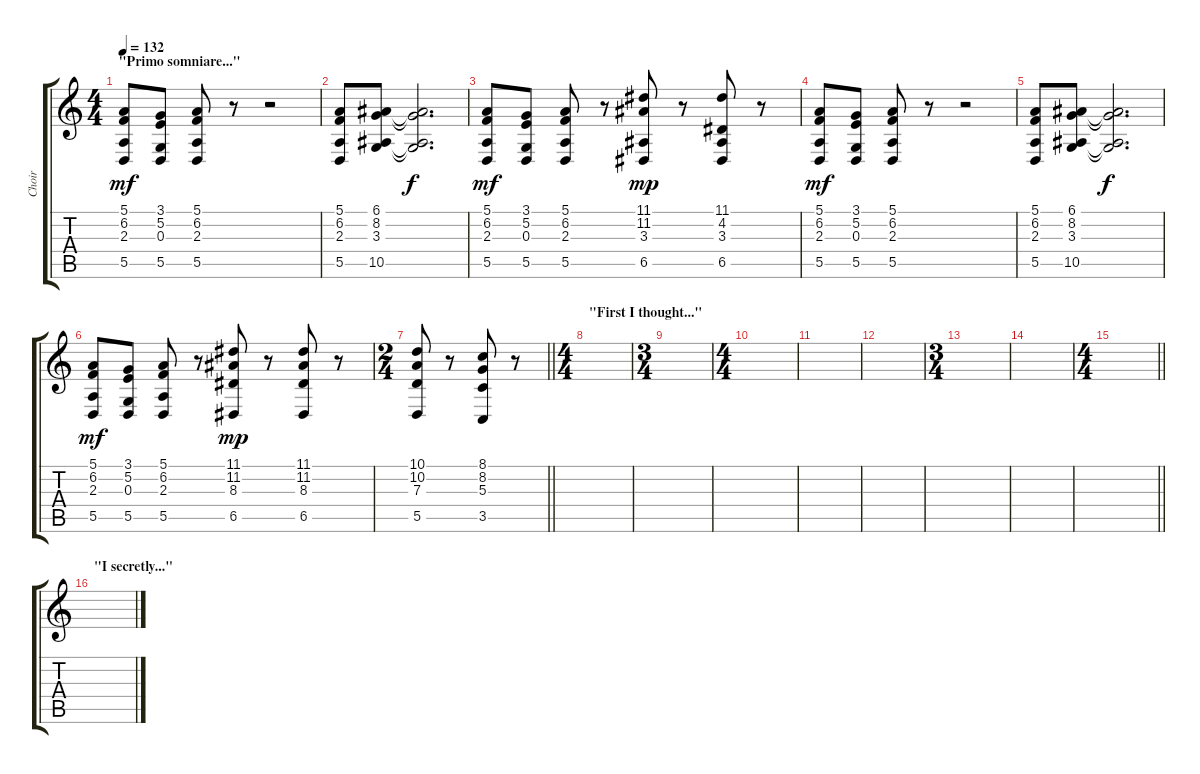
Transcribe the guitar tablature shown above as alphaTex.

\track ("Choir" "Choir") {instrument choiraahs}
\staff {score tabs}
\tuning (E4 B3 G3 D3 A2 E2) {hide}
\ts (4 4)
\section ("" "\"Primo somniare...\"")
\tempo 132
\clef g2
\ks c
(5.1 6.2 2.3 5.5).8{dy mf} (3.1 5.2 0.3 5.5).8 (5.1 6.2 2.3 5.5).8 r.8 r.2 |
(5.1 6.2 2.3 5.5).8 (6.1 8.2 3.3 10.5).8 (6.1{t} 8.2{t} 3.3{t} 10.5{t}).2{d dy f} |
(5.1 6.2 2.3 5.5).8{dy mf} (3.1 5.2 0.3 5.5).8 (5.1 6.2 2.3 5.5).8 r.8 (11.1 11.2 3.3 6.5).8{dy mp} r.8 (11.1 4.2 3.3 6.5).8 r.8 |
(5.1 6.2 2.3 5.5).8{dy mf} (3.1 5.2 0.3 5.5).8 (5.1 6.2 2.3 5.5).8 r.8 r.2 |
(5.1 6.2 2.3 5.5).8 (6.1 8.2 3.3 10.5).8 (6.1{t} 8.2{t} 3.3{t} 10.5{t}).2{d dy f} |
(5.1 6.2 2.3 5.5).8{dy mf} (3.1 5.2 0.3 5.5).8 (5.1 6.2 2.3 5.5).8 r.8 (11.1 11.2 8.3 6.5).8{dy mp} r.8 (11.1 11.2 8.3 6.5).8 r.8 |
\ts (2 4)
\barLineRight lightlight
(10.1 10.2 7.3 5.5).8 r.8 (8.1 8.2 5.3 3.5).8 r.8 |
\ts (4 4)
\section ("" "\"First I thought...\"")
|
\ts (3 4)
|
\ts (4 4)
|
|
|
\ts (3 4)
|
|
\ts (4 4)
\barLineRight lightlight
|
\section ("" "\"I secretly...\"")
